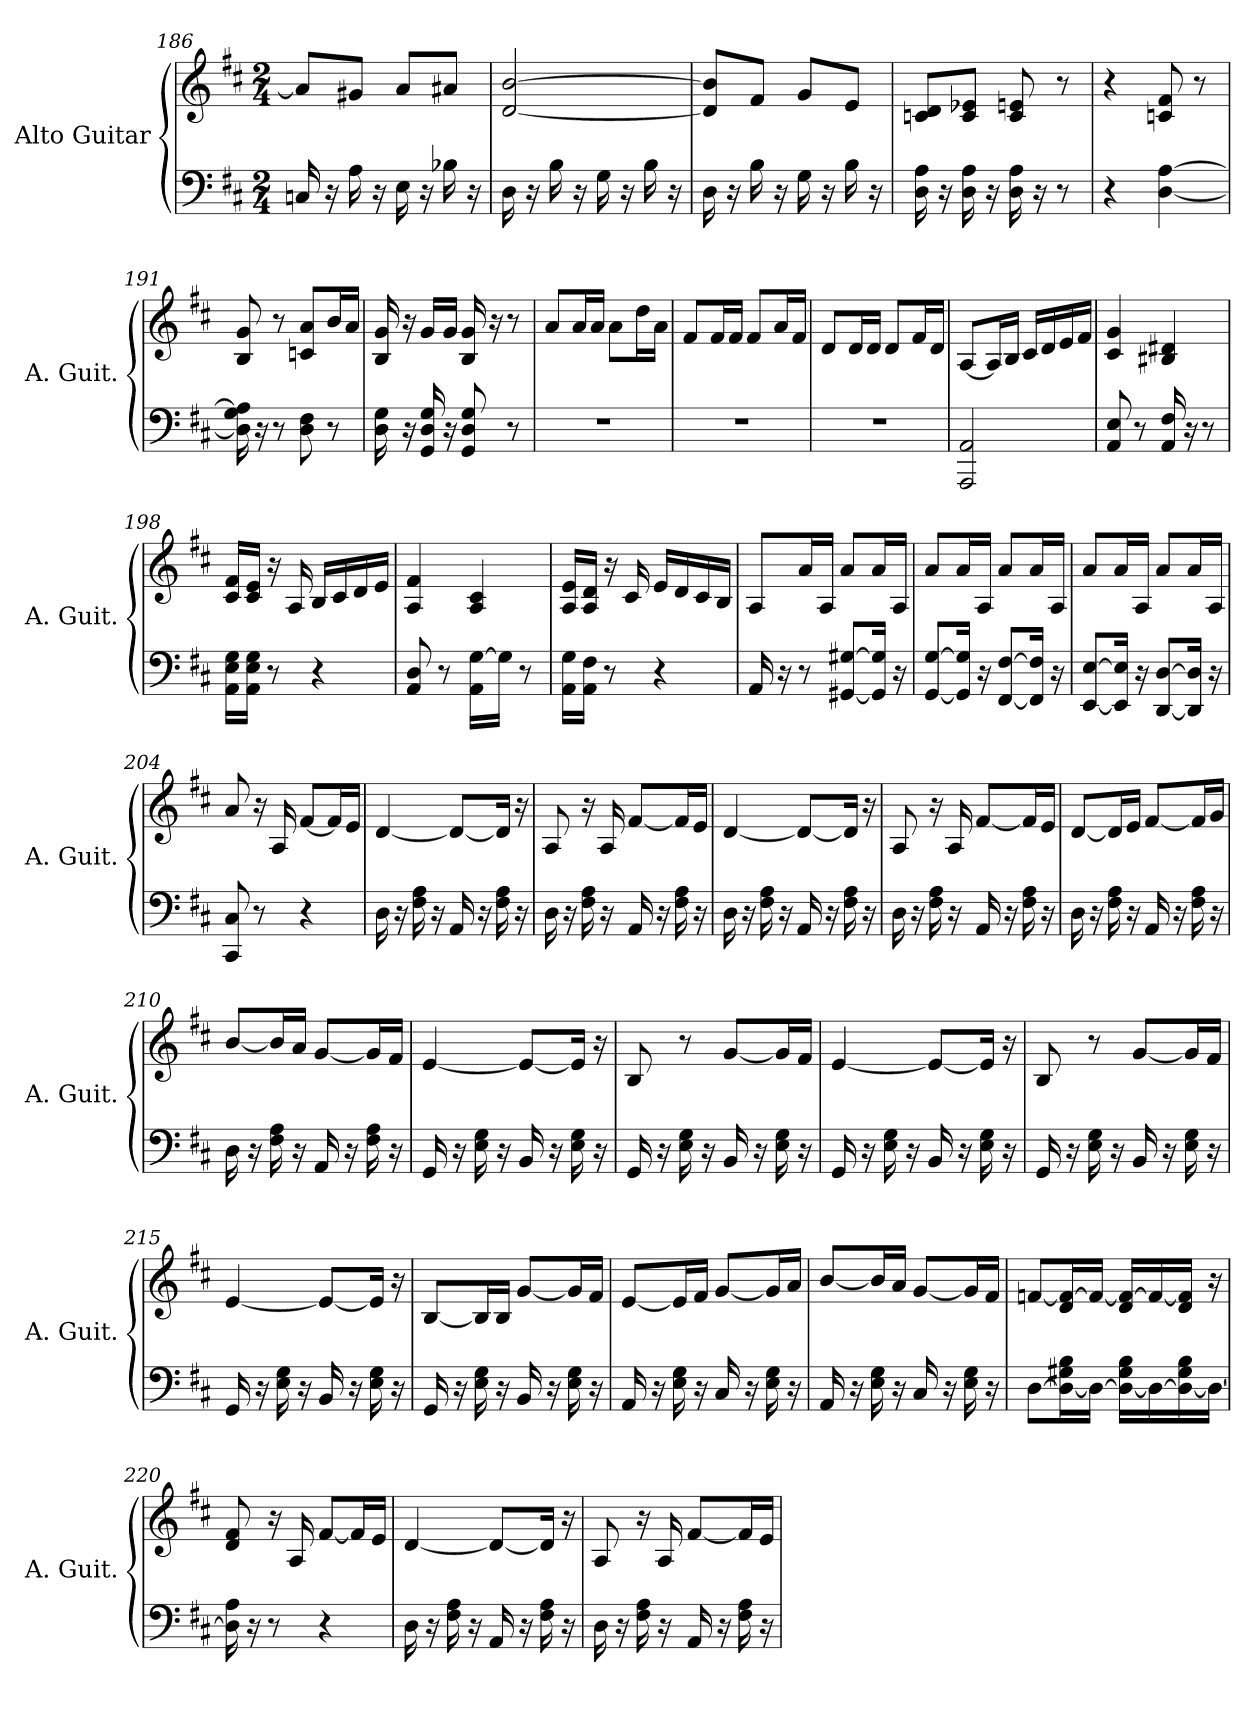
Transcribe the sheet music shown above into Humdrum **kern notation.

**kern	**kern
*part1	*part1
*staff2	*staff1
*I"Alto Guitar	*
*I'A. Guit.	*
*clefF4	*clefG2
*k[f#c#]	*k[f#c#]
*M2/4	*M2/4
=186	=186
16Cn/	8a/L]
16r	.
16A\	8g#X/J
16r	.
16E\	8a/L
16r	.
16B-X\	8a#X/J
16r	.
=187	=187
16D\	[2d/ [2b/
16r	.
16B\	.
16r	.
16G\	.
16r	.
16B\	.
16r	.
=188	=188
16D\	8d/] 8b/]L
16r	.
16B\	8f#/J
16r	.
16G\	8g/L
16r	.
16B\	8e/J
16r	.
=189	=189
16D\ 16A\	8cn/ 8d/L
16r	.
16D\ 16A\	8c/ 8e-X/J
16r	.
16D\ 16A\	8c/ 8en/
16r	.
8r	8r
!!LO:LB:g=z
=190	=190
4r	4r
[4D\ [4A\	8cn/ 8f#/
.	8r
=191	=191
16D\] 16G\ 16A\]	8B/ 8g/
16r	.
8r	8r
8D\ 8F#\	8cn/ 8a/L
8r	16b/L
.	16a/JJ
=192	=192
16D\ 16G\	16B/ 16g/
16r	16r
16GG/ 16D/ 16G/	16g/LL
16r	16g/JJ
8GG/ 8D/ 8G/	16B/ 16g/
.	16r
8r	8r
=193	=193
2r	8a/L
.	16a/L
.	16a/JJ
.	8a\L
.	16dd\L
.	16a\JJ
=194	=194
2r	8f#/L
.	16f#/L
.	16f#/JJ
.	8f#/L
.	16a/L
.	16f#/JJ
=195	=195
2r	8d/L
.	16d/L
.	16d/JJ
.	8d/L
.	16f#/L
.	16d/JJ
!!LO:LB:g=z
=196	=196
2AAA/ 2AA/	[8A/L
.	16A/L]
.	16B/JJ
.	16c#/LL
.	16d/
.	16e/
.	16f#/JJ
=197	=197
8AA/ 8E/	4c#/ 4g/
8r	.
16AA/ 16F#/	4B#X/ 4d#X/
16r	.
8r	.
=198	=198
16AA\ 16E\ 16G\LL	16c#/ 16f#/LL
16AA\ 16E\ 16G\JJ	16c#/ 16e/JJ
8r	16r
.	16A/
4r	16B/LL
.	16c#/
.	16d/
.	16e/JJ
=199	=199
8AA/ 8D/	4A/ 4f#/
8r	.
16AA\ [16G\LL	4A/ 4c#/
16G\JJ]	.
8r	.
=200	=200
16AA\ 16G\LL	16A/ 16e/LL
16AA\ 16F#\JJ	16A/ 16d/JJ
8r	16r
.	16c#/
4r	16e/LL
.	16d/
.	16c#/
.	16B/JJ
!!LO:PB:g=z
=201	=201
16AA/	8A/L
16r	.
8r	16a/L
.	16A/JJ
[8GG#X/ [8G#X/L	8a/L
16GG#/] 16G#/]Jk	16a/L
16r	16A/JJ
=202	=202
[8GG/ [8G/L	8a/L
16GG/] 16G/]Jk	16a/L
16r	16A/JJ
[8FF#/ [8F#/L	8a/L
16FF#/] 16F#/]Jk	16a/L
16r	16A/JJ
=203	=203
[8EE/ [8E/L	8a/L
16EE/] 16E/]Jk	16a/L
16r	16A/JJ
[8DD/ [8D/L	8a/L
16DD/] 16D/]Jk	16a/L
16r	16A/JJ
=204	=204
8CC#/ 8C#/	8a/
8r	16r
.	16A/
4r	[8f#/L
.	16f#/L]
.	16e/JJ
=205	=205
16D\	[4d/
16r	.
16F#\ 16A\	.
16r	.
16AA/	8d/L_
16r	.
16F#\ 16A\	16d/Jk]
16r	16r
!!LO:LB:g=z
=206	=206
16D\	8A/
16r	.
16F#\ 16A\	16r
16r	16A/
16AA/	[8f#/L
16r	.
16F#\ 16A\	16f#/L]
16r	16e/JJ
=207	=207
16D\	[4d/
16r	.
16F#\ 16A\	.
16r	.
16AA/	8d/L_
16r	.
16F#\ 16A\	16d/Jk]
16r	16r
=208	=208
16D\	8A/
16r	.
16F#\ 16A\	16r
16r	16A/
16AA/	[8f#/L
16r	.
16F#\ 16A\	16f#/L]
16r	16e/JJ
=209	=209
16D\	[8d/L
16r	.
16F#\ 16A\	16d/L]
16r	16e/JJ
16AA/	[8f#/L
16r	.
16F#\ 16A\	16f#/L]
16r	16g/JJ
!!LO:LB:g=z
=210	=210
16D\	[8b/L
16r	.
16F#\ 16A\	16b/L]
16r	16a/JJ
16AA/	[8g/L
16r	.
16F#\ 16A\	16g/L]
16r	16f#/JJ
=211	=211
16GG/	[4e/
16r	.
16E\ 16G\	.
16r	.
16BB/	8e/L_
16r	.
16E\ 16G\	16e/Jk]
16r	16r
=212	=212
16GG/	8B/
16r	.
16E\ 16G\	8r
16r	.
16BB/	[8g/L
16r	.
16E\ 16G\	16g/L]
16r	16f#/JJ
=213	=213
16GG/	[4e/
16r	.
16E\ 16G\	.
16r	.
16BB/	8e/L_
16r	.
16E\ 16G\	16e/Jk]
16r	16r
!!LO:LB:g=z
=214	=214
16GG/	8B/
16r	.
16E\ 16G\	8r
16r	.
16BB/	[8g/L
16r	.
16E\ 16G\	16g/L]
16r	16f#/JJ
=215	=215
16GG/	[4e/
16r	.
16E\ 16G\	.
16r	.
16BB/	8e/L_
16r	.
16E\ 16G\	16e/Jk]
16r	16r
=216	=216
16GG/	[8B/L
16r	.
16E\ 16G\	16B/L]
16r	16B/JJ
16BB/	[8g/L
16r	.
16E\ 16G\	16g/L]
16r	16f#/JJ
=217	=217
16AA/	[8e/L
16r	.
16E\ 16G\	16e/L]
16r	16f#/JJ
16C#/	[8g/L
16r	.
16E\ 16G\	16g/L]
16r	16a/JJ
!!LO:LB:g=z
=218	=218
16AA/	[8b/L
16r	.
16E\ 16G\	16b/L]
16r	16a/JJ
16C#/	[8g/L
16r	.
16E\ 16G\	16g/L]
16r	16f#/JJ
=219	=219
[8D\L	[8fn/L
16D\_ 16G#X\ 16B\L	16d/ 16f/_L
16D\JJ_	16f/JJ_
16D\_ 16G#\ 16B\LL	16d/ 16f/_LL
16D\_	16f/_
16D\_ 16G#\ 16B\	16d/ 16f/]JJ
16D\JJ_	16r
=220	=220
16D\] 16A\	8d/ 8f#/
16r	.
8r	16r
.	16A/
4r	[8f#/L
.	16f#/L]
.	16e/JJ
=221	=221
16D\	[4d/
16r	.
16F#\ 16A\	.
16r	.
16AA/	8d/L_
16r	.
16F#\ 16A\	16d/Jk]
16r	16r
!!LO:LB:g=z
=222	=222
16D\	8A/
16r	.
16F#\ 16A\	16r
16r	16A/
16AA/	[8f#/L
16r	.
16F#\ 16A\	16f#/L]
16r	16e/JJ
=	=
*-	*-
